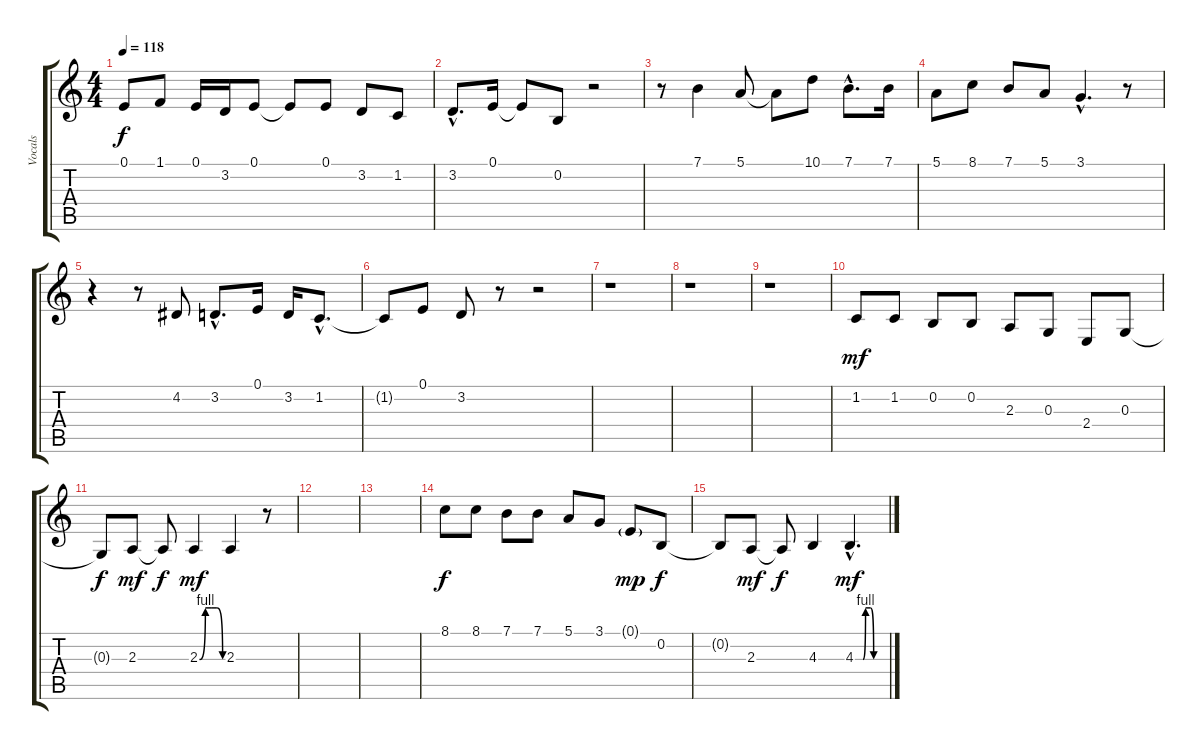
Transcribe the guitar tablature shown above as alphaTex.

\track ("Vocals" "Vocals") {instrument clarinet}
\staff {score tabs}
\tuning (E4 B3 G3 D3 A2 E2) {hide}
\ts (4 4)
\tempo 118
\clef g2
\ks c
0.1.8{dy f} 1.1.8 0.1.16 3.2.16 0.1.8 0.1{t}.8 0.1.8 3.2.8 1.2.8 |
3.2{hac}.8{d} 0.1.16 0.1{t}.8 0.2.8 r.2 |
r.8 7.1.4 5.1.8 5.1{t}.8 10.1.8 7.1{hac}.8{d} 7.1.16 |
5.1.8 8.1.8 7.1.8 5.1.8 3.1{hac}.4{d} r.8 |
r.4 r.8 4.2.8 3.2{hac}.8{d} 0.1.16 3.2.16 1.2{hac}.8{d} |
1.2{t}.8 0.1.8 3.2.8 r.8 r.2 |
r.1 |
r.1 |
r.1 |
1.2.8{dy mf} 1.2.8 0.2.8 0.2.8 2.3.8 0.3.8 2.4.8 0.3.8 |
0.3{t}.8{dy f} 2.3.8{dy mf} 2.3{t}.8{dy f} 2.3{be (custom 0 0 15 4 30 4 45 4 60 0)}.4{dy mf} 2.3.4 r.8 |
|
|
8.1.8{dy f} 8.1.8 7.1.8 7.1.8 5.1.8 3.1.8 0.1{g}.8{dy mp} 0.2.8{dy f} |
0.2{t}.8 2.3.8{dy mf} 2.3{t}.8{dy f} 4.3.4 4.3{be (custom 0 0 15 0 20 4 30 4 36 0 44 0 60 0) hac}.4{d dy mf}
